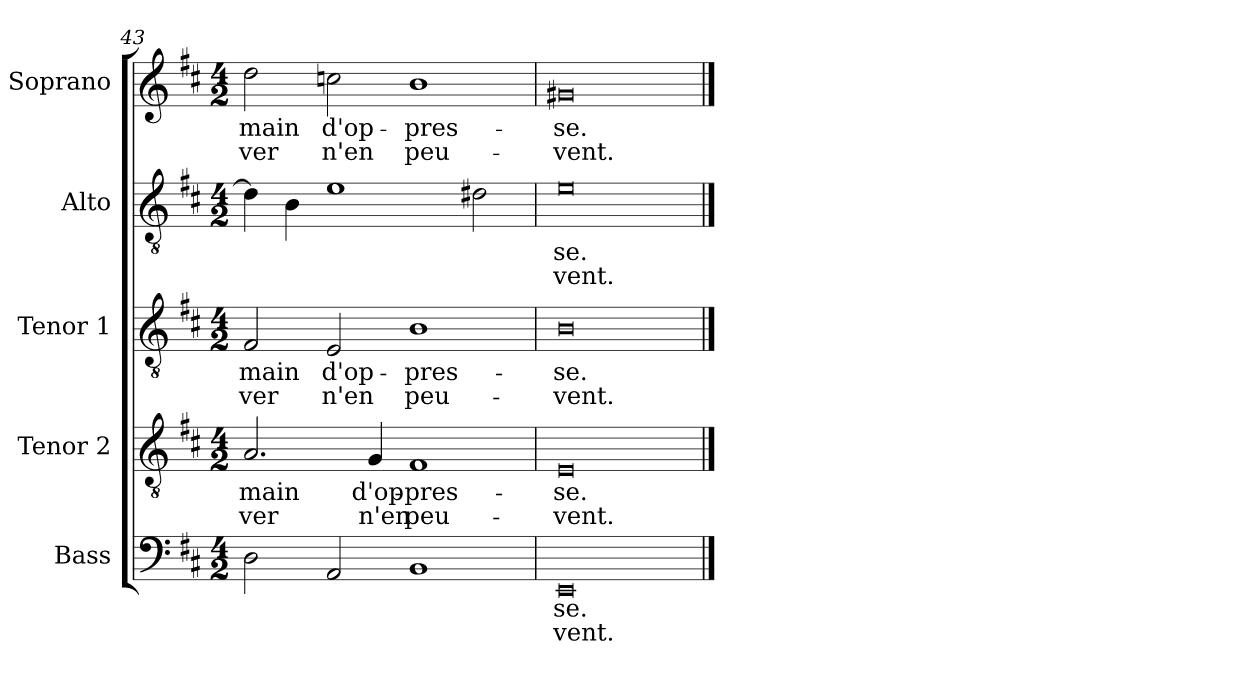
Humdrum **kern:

**kern	**text	**text	**kern	**text	**text	**kern	**text	**text	**kern	**text	**text	**kern	**text	**text
*part5	*part5	*part5	*part4	*part4	*part4	*part3	*part3	*part3	*part2	*part2	*part2	*part1	*part1	*part1
*staff5	*staff5	*staff5	*staff4	*staff4	*staff4	*staff3	*staff3	*staff3	*staff2	*staff2	*staff2	*staff1	*staff1	*staff1
*I"Bass	*	*	*I"Tenor 2	*	*	*I"Tenor 1	*	*	*I"Alto	*	*	*I"Soprano	*	*
*I'B	*	*	*I'T 2	*	*	*I'T 1	*	*	*I'A	*	*	*I'S	*	*
*clefF4	*	*	*clefGv2	*	*	*clefGv2	*	*	*clefGv2	*	*	*clefG2	*	*
*k[f#c#]	*	*	*k[f#c#]	*	*	*k[f#c#]	*	*	*k[f#c#]	*	*	*k[f#c#]	*	*
*D:	*	*	*D:	*	*	*D:	*	*	*D:	*	*	*D:	*	*
*M4/2	*	*	*M4/2	*	*	*M4/2	*	*	*M4/2	*	*	*M4/2	*	*
=43	=43	=43	=43	=43	=43	=43	=43	=43	=43	=43	=43	=43	=43	=43
!	!	!	!	!LO:LY:b	!LO:LY:b	!	!LO:LY:b	!LO:LY:b	!	!	!	!	!LO:LY:b	!LO:LY:b
2D\	.	.	2.A/	main	-ver	2F#/	main	-ver	4d\]	.	.	2dd\	main	-ver
.	.	.	.	.	.	.	.	.	4B\	.	.	.	.	.
!	!	!	!	!	!	!	!LO:LY:b	!LO:LY:b	!	!	!	!	!LO:LY:b	!LO:LY:b
2AA/	.	.	.	.	.	2E/	d'op-	n'en	1e	.	.	2ccn\	d'op-	n'en
!	!	!	!	!LO:LY:b	!LO:LY:b	!	!	!	!	!	!	!	!	!
.	.	.	4G/	d'op-	n'en	.	.	.	.	.	.	.	.	.
!	!	!	!	!LO:LY:b	!LO:LY:b	!	!LO:LY:b	!LO:LY:b	!	!	!	!	!LO:LY:b	!LO:LY:b
1BB	.	.	1F#	-pres-	peu-	1B	-pres-	peu-	.	.	.	1b	-pres-	peu-
.	.	.	.	.	.	.	.	.	2d#X\	.	.	.	.	.
=44	=44	=44	=44	=44	=44	=44	=44	=44	=44	=44	=44	=44	=44	=44
!	!LO:LY:b	!LO:LY:b	!	!LO:LY:b	!LO:LY:b	!	!LO:LY:b	!LO:LY:b	!	!LO:LY:b	!LO:LY:b	!	!LO:LY:b	!LO:LY:b
0EE	-se.	-vent.	0E	-se.	-vent.	0B	-se.	-vent.	0e	-se.	-vent.	0g#X	-se.	-vent.
==	==	==	==	==	==	==	==	==	==	==	==	==	==	==
*-	*-	*-	*-	*-	*-	*-	*-	*-	*-	*-	*-	*-	*-	*-
